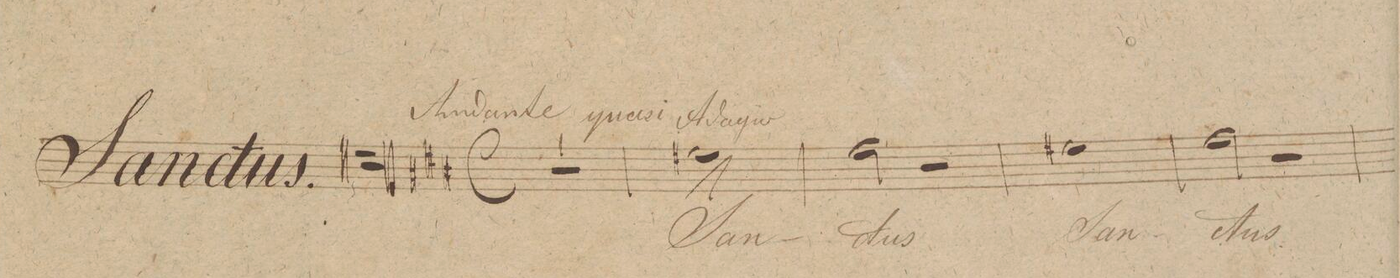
**kern	**text	**dynam
*I"Tenore.	*	*
*clefC4	*	*
*k[f#c#g#]	*	*
*met(c)	*	*
*M4/4	*	*
1r	.	.
=2	=2	=2
1d#X^<	San-	.
=3	=3	=3
*2\right	*	*
2e\	-ctus	.
2r	.	.
=4	=4	=4
1d#X	San-	.
=5	=5	=5
2e\	-ctus	.
2r	.	.
=6	=6	=6
*-	*-	*-
